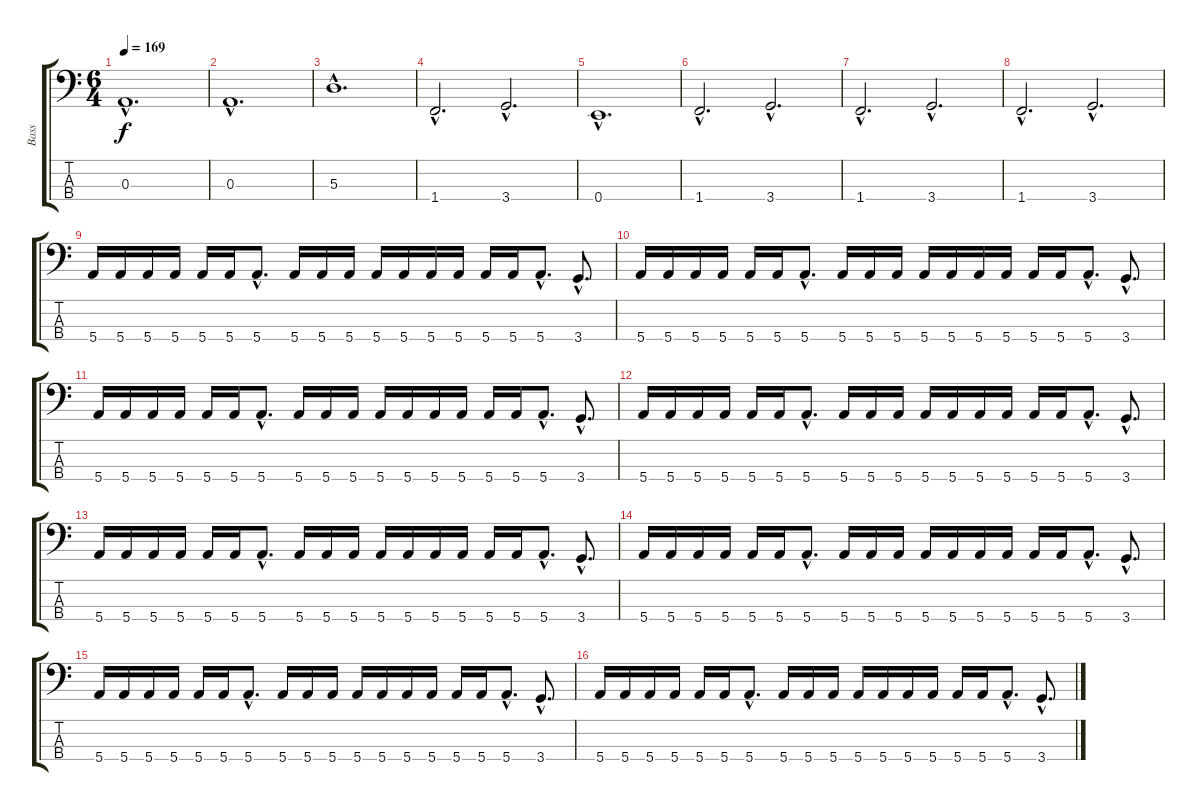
\track ("Bass" "Bass") {instrument electricbasspick}
\staff {score tabs}
\tuning (G2 D2 A1 E1) {hide}
\ts (6 4)
\tempo 169
\clef f4
\ks c
0.3{hac}.1{d dy f} |
0.3{hac}.1{d} |
5.3{hac}.1{d} |
1.4{hac}.2{d} 3.4{hac}.2{d} |
0.4{hac}.1{d} |
1.4{hac}.2{d} 3.4{hac}.2{d} |
1.4{hac}.2{d} 3.4{hac}.2{d} |
1.4{hac}.2{d} 3.4{hac}.2{d} |
5.4.16 5.4.16 5.4.16 5.4.16 5.4.16 5.4.16 5.4{hac}.8{d} 5.4.16 5.4.16 5.4.16 5.4.16 5.4.16 5.4.16 5.4.16 5.4.16 5.4.16 5.4{hac}.8{d} 3.4{hac}.8{d} |
5.4.16 5.4.16 5.4.16 5.4.16 5.4.16 5.4.16 5.4{hac}.8{d} 5.4.16 5.4.16 5.4.16 5.4.16 5.4.16 5.4.16 5.4.16 5.4.16 5.4.16 5.4{hac}.8{d} 3.4{hac}.8{d} |
5.4.16 5.4.16 5.4.16 5.4.16 5.4.16 5.4.16 5.4{hac}.8{d} 5.4.16 5.4.16 5.4.16 5.4.16 5.4.16 5.4.16 5.4.16 5.4.16 5.4.16 5.4{hac}.8{d} 3.4{hac}.8{d} |
5.4.16 5.4.16 5.4.16 5.4.16 5.4.16 5.4.16 5.4{hac}.8{d} 5.4.16 5.4.16 5.4.16 5.4.16 5.4.16 5.4.16 5.4.16 5.4.16 5.4.16 5.4{hac}.8{d} 3.4{hac}.8{d} |
5.4.16 5.4.16 5.4.16 5.4.16 5.4.16 5.4.16 5.4{hac}.8{d} 5.4.16 5.4.16 5.4.16 5.4.16 5.4.16 5.4.16 5.4.16 5.4.16 5.4.16 5.4{hac}.8{d} 3.4{hac}.8{d} |
5.4.16 5.4.16 5.4.16 5.4.16 5.4.16 5.4.16 5.4{hac}.8{d} 5.4.16 5.4.16 5.4.16 5.4.16 5.4.16 5.4.16 5.4.16 5.4.16 5.4.16 5.4{hac}.8{d} 3.4{hac}.8{d} |
5.4.16 5.4.16 5.4.16 5.4.16 5.4.16 5.4.16 5.4{hac}.8{d} 5.4.16 5.4.16 5.4.16 5.4.16 5.4.16 5.4.16 5.4.16 5.4.16 5.4.16 5.4{hac}.8{d} 3.4{hac}.8{d} |
5.4.16 5.4.16 5.4.16 5.4.16 5.4.16 5.4.16 5.4{hac}.8{d} 5.4.16 5.4.16 5.4.16 5.4.16 5.4.16 5.4.16 5.4.16 5.4.16 5.4.16 5.4{hac}.8{d} 3.4{hac}.8{d}
